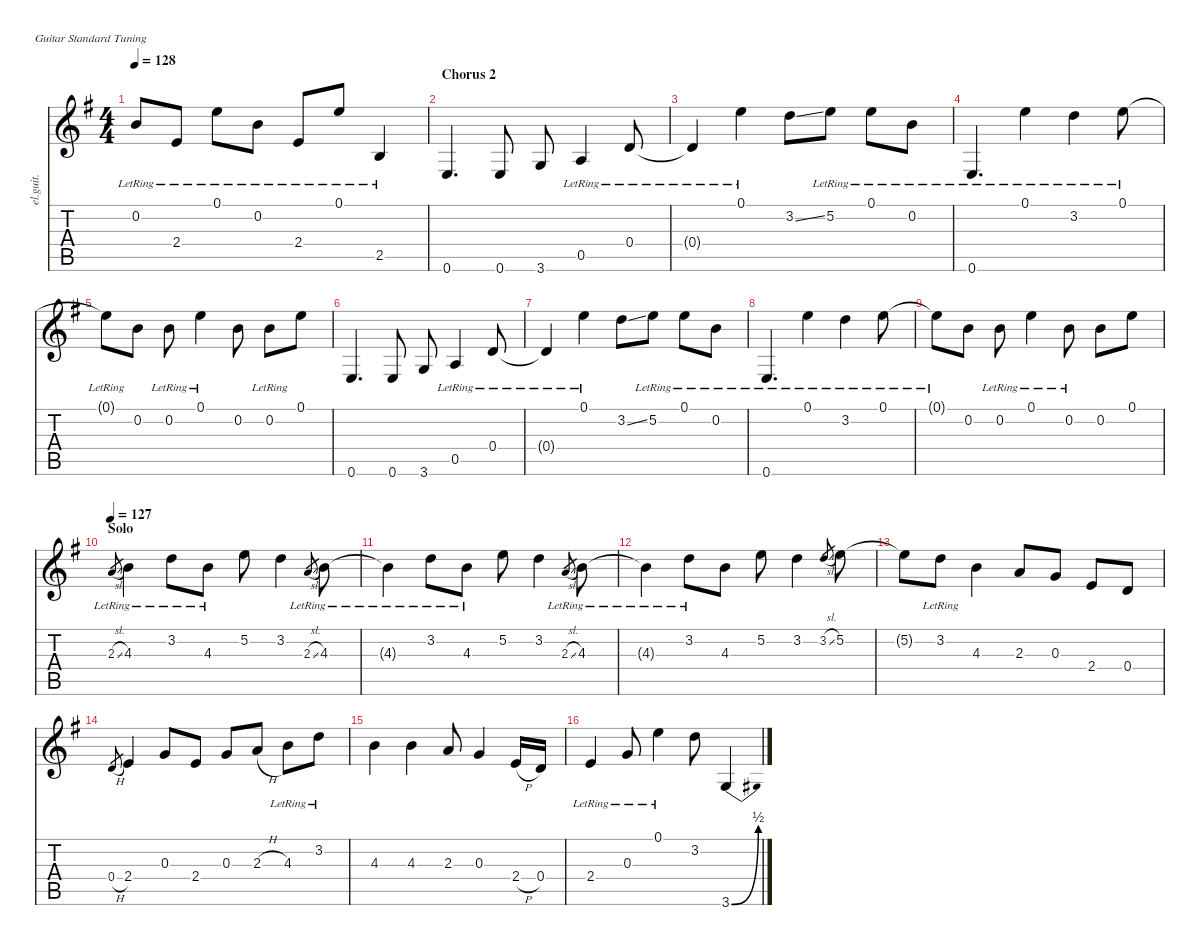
\defaultSystemsLayout 4
\hideDynamics
\bracketExtendMode nobrackets
\otherSystemsTrackNameOrientation horizontal
\track ("Gtr.1" "el.guit.") {defaultSystemsLayout 8 instrument electricguitarclean}
\staff {score tabs}
\tuning (E4 B3 G3 D3 A2 E2)
\ts (4 4)
\tempo 128
\clef g2
\ks eminor
0.2{lr acc forcenatural}.8{dy f beam Up} 2.4{lr acc forcenatural}.8{beam Up} 0.1{lr acc forcenatural}.8{beam Down} 0.2{lr acc forcenatural}.8{beam Down} 2.4{lr acc forcenatural}.8{beam Up} 0.1{lr acc forcenatural}.8{beam Up} 2.5{lr acc forcenatural}.4{beam Up} |
\section ("" "Chorus 2")
0.6{acc forcenatural}.4{d dy ff beam Up} 0.6{acc forcenatural}.8{dy mf beam Up} 3.6{acc forcenatural}.8{dy f beam Up} 0.5{lr acc forcenatural}.4{dy ff beam Up} 0.4{lr acc forcenatural}.8{dy fff beam Up} |
0.4{lr t acc forcenatural}.4{dy f beam Up} 0.1{lr acc forcenatural}.4{dy ff beam Down} 3.2{ss acc forcenatural}.8{dy mf beam Down} 5.2{lr acc forcenatural}.8{beam Down} 0.1{lr acc forcenatural}.8{dy f beam Down} 0.2{lr acc forcenatural}.8{dy mp beam Down} |
0.6{lr acc forcenatural}.4{d dy ff beam Up} 0.1{lr acc forcenatural}.4{beam Down} 3.2{lr acc forcenatural}.4{dy mp beam Down} 0.1{lr acc forcenatural}.8{dy ff beam Down} |
0.1{lr t acc forcenatural}.8{dy f beam Down} 0.2{acc forcenatural}.8{dy mf beam Down} 0.2{lr acc forcenatural}.8{dy f beam Down} 0.1{lr acc forcenatural}.4{dy fff beam Down} 0.2{acc forcenatural}.8{dy f beam Down} 0.2{lr acc forcenatural}.8{dy mf beam Down} 0.1{acc forcenatural}.8{dy mp beam Down} |
0.6{acc forcenatural}.4{d dy ff beam Up} 0.6{acc forcenatural}.8{dy mf beam Up} 3.6{acc forcenatural}.8{dy f beam Up} 0.5{lr acc forcenatural}.4{dy ff beam Up} 0.4{lr acc forcenatural}.8{dy fff beam Up} |
0.4{lr t acc forcenatural}.4{dy f beam Up} 0.1{lr acc forcenatural}.4{dy ff beam Down} 3.2{ss acc forcenatural}.8{dy mf beam Down} 5.2{lr acc forcenatural}.8{beam Down} 0.1{lr acc forcenatural}.8{dy f beam Down} 0.2{lr acc forcenatural}.8{dy mp beam Down} |
0.6{lr acc forcenatural}.4{d dy ff beam Up} 0.1{lr acc forcenatural}.4{beam Down} 3.2{lr acc forcenatural}.4{dy mp beam Down} 0.1{lr acc forcenatural}.8{dy ff beam Down} |
0.1{lr t acc forcenatural}.8{dy f beam Down} 0.2{acc forcenatural}.8{dy mf beam Down} 0.2{lr acc forcenatural}.8{dy f beam Down} 0.1{lr acc forcenatural}.4{dy fff beam Down} 0.2{lr acc forcenatural}.8{dy mp beam Down} 0.2{acc forcenatural}.8{dy f beam Down} 0.1{acc forcenatural}.8{beam Down} |
\section ("" "Solo")
\tempo 127
2.3{sl lr acc forcenatural}.8{gr dy mf beam Up} 4.3{lr acc forcenatural}.4{dy ff beam Down} 3.2{lr acc forcenatural}.8{dy f beam Down} 4.3{lr acc forcenatural}.8{beam Down} 5.2{acc forcenatural}.8{beam Down} 3.2{acc forcenatural}.4{dy ff beam Down} 2.3{sl lr acc forcenatural}.8{gr dy mf beam Up} 4.3{lr acc forcenatural}.8{dy fff beam Down} |
4.3{lr t acc forcenatural}.4{dy f beam Down} 3.2{lr acc forcenatural}.8{beam Down} 4.3{lr acc forcenatural}.8{beam Down} 5.2{acc forcenatural}.8{dy ff beam Down} 3.2{acc forcenatural}.4{dy f beam Down} 2.3{sl lr acc forcenatural}.8{gr dy mf beam Up} 4.3{lr acc forcenatural}.8{dy ff beam Down} |
4.3{lr t acc forcenatural}.4{dy f beam Down} 3.2{lr acc forcenatural}.8{beam Down} 4.3{acc forcenatural}.8{beam Down} 5.2{acc forcenatural}.8{beam Down} 3.2{acc forcenatural}.4{dy mp beam Down} 3.2{sl acc forcenatural}.8{gr dy mf beam Up} 5.2{acc forcenatural}.8{dy f beam Down} |
5.2{t acc forcenatural}.8{beam Down} 3.2{lr acc forcenatural}.8{dy mf beam Down} 4.3{acc forcenatural}.4{dy mp beam Down} 2.3{acc forcenatural}.8{dy mf beam Up} 0.3{acc forcenatural}.8{dy f beam Up} 2.4{acc forcenatural}.8{dy ff beam Up} 0.4{acc forcenatural}.8{dy mf beam Up} |
0.4{h acc forcenatural}.8{gr beam Up} 2.4{acc forcenatural}.4{dy f beam Up} 0.3{acc forcenatural}.8{beam Up} 2.4{acc forcenatural}.8{beam Up} 0.3{acc forcenatural}.8{dy mp beam Up} 2.3{h acc forcenatural}.8{dy mf beam Up} 4.3{lr acc forcenatural}.8{dy f beam Down} 3.2{lr acc forcenatural}.8{dy ff beam Down} |
4.3{acc forcenatural}.4{dy mf beam Down} 4.3{acc forcenatural}.4{dy mp beam Down} 2.3{acc forcenatural}.8{dy ff beam Up} 0.3{acc forcenatural}.4{dy f beam Up} 2.4{h acc forcenatural}.16{beam Up} 0.4{acc forcenatural}.16{dy mf beam Up} |
2.4{lr acc forcenatural}.4{beam Up} 0.3{lr acc forcenatural}.8{dy mp beam Up} 0.1{lr acc forcenatural}.4{dy ff beam Down} 3.2{acc forcenatural}.8{dy f beam Down} 3.6{be (bend 0 0 30 2) acc forcenatural}.4{dy ff beam Up}
